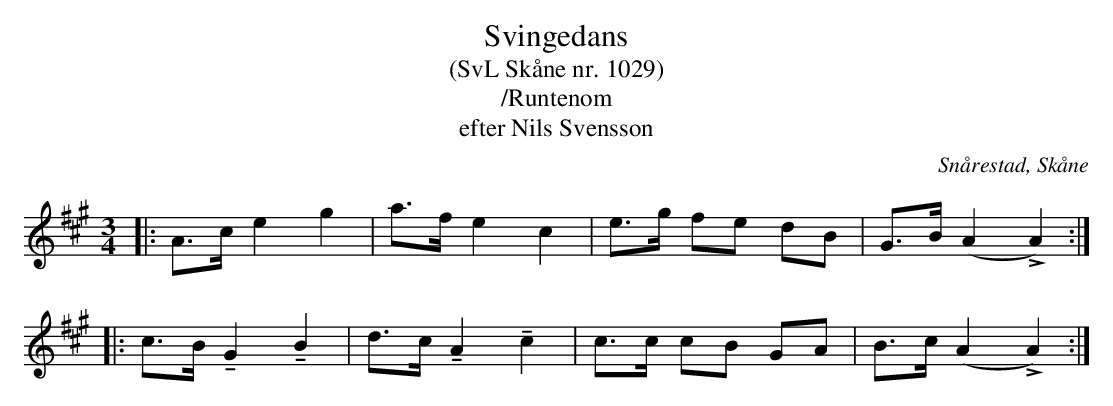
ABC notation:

X:1
T:Svingedans
T:(SvL Skåne nr. 1029)
T:/Runtenom
T:efter Nils Svensson
O:Snårestad, Skåne
M:3/4
L:1/8
Q:1/4=108
K:A
|: A>c e2 g2 | a>f e2 c2 | e>g fe dB | G>B (A2 LA2) :|
|: c>B !tenuto!G2 !tenuto!B2 | d>c !tenuto!A2 !tenuto!c2 | c>c cB GA | B>c (A2 LA2) :|
